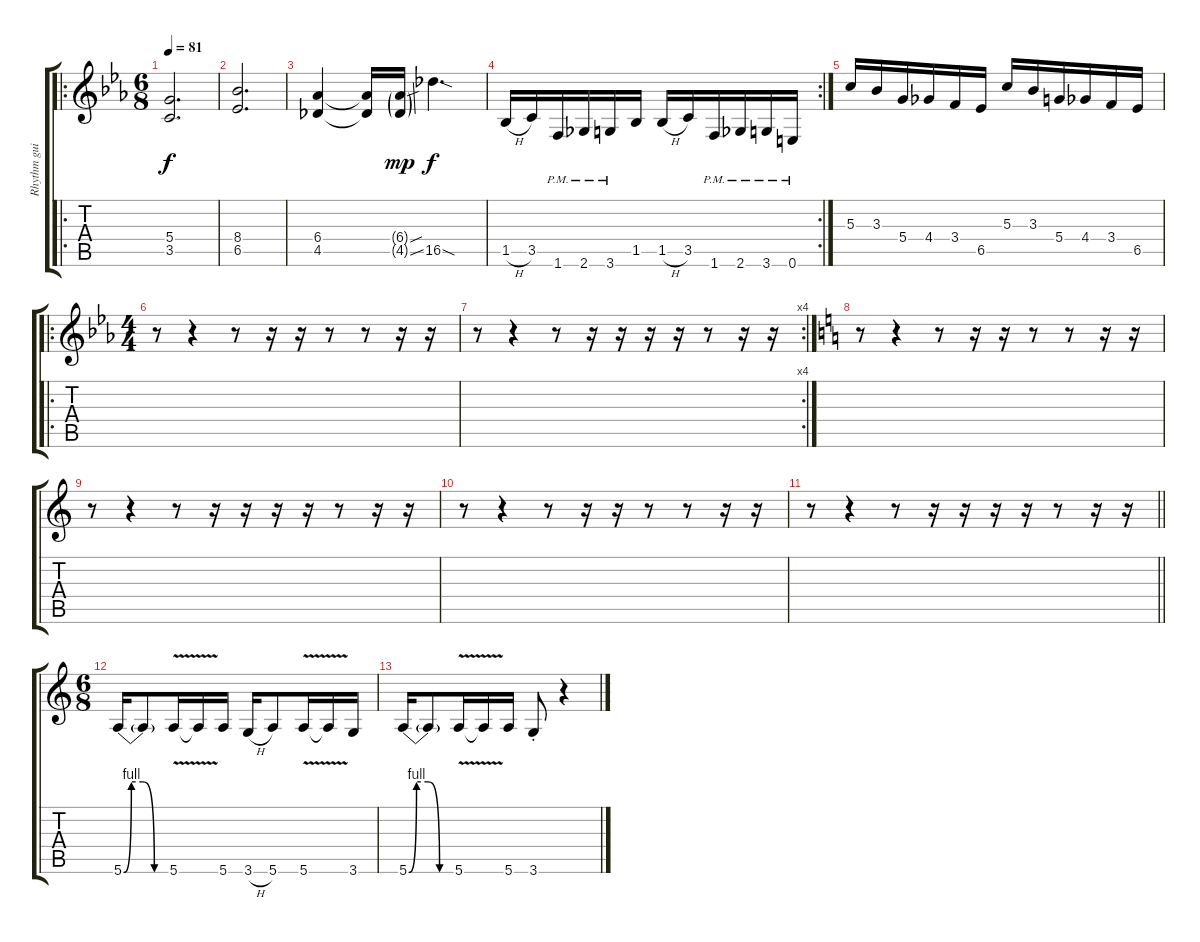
\track ("Rhythm guitar" "Rhythm gui") {instrument overdrivenguitar}
\staff {score tabs}
\tuning (E4 B3 G3 D3 A2 E2) {hide}
\ro
\ts (6 8)
\tempo 81
\clef g2
\ks eb
(5.4 3.5).2{d dy f} |
(8.4 6.5).2{d} |
(6.4 4.5).4 (6.4{t} 4.5{t}).16 (6.4{sou g} 4.5{ss g}).16{dy mp} 16.5{sod}.4{d dy f} |
\rc 2
1.5{h}.16 3.5.16 1.6{pm}.16 2.6{pm}.16 3.6{pm}.16 1.5.16 1.5{h}.16 3.5.16 1.6{pm}.16 2.6{pm}.16 3.6{pm}.16 0.6{pm}.16 |
5.3.16 3.3.16 5.4.16 4.4.16 3.4.16 6.5.16 5.3.16 3.3.16 5.4.16 4.4.16 3.4.16 6.5.16 |
\ro
\ts (4 4)
r.8 r.4 r.8 r.16 r.16 r.8 r.8 r.16 r.16 |
\rc 4
r.8 r.4 r.8 r.16 r.16 r.16 r.16 r.8 r.16 r.16 |
\ks c
r.8 r.4 r.8 r.16 r.16 r.8 r.8 r.16 r.16 |
r.8 r.4 r.8 r.16 r.16 r.16 r.16 r.8 r.16 r.16 |
r.8 r.4 r.8 r.16 r.16 r.8 r.8 r.16 r.16 |
\barLineRight lightlight
r.8 r.4 r.8 r.16 r.16 r.16 r.16 r.8 r.16 r.16 |
\ts (6 8)
5.6{be (custom 0 0 10 4 25 4 40 0 60 0)}.16 5.6{t}.8 5.6{v}.16 5.6{v t}.16 5.6.16 3.6{h}.16 5.6.8 5.6{v}.16 5.6{v t}.16 3.6.16 |
5.6{be (custom 0 0 10 4 25 4 40 0 60 0)}.16 5.6{t}.8 5.6{v}.16 5.6{v t}.16 5.6.16 3.6{st}.8 r.4
